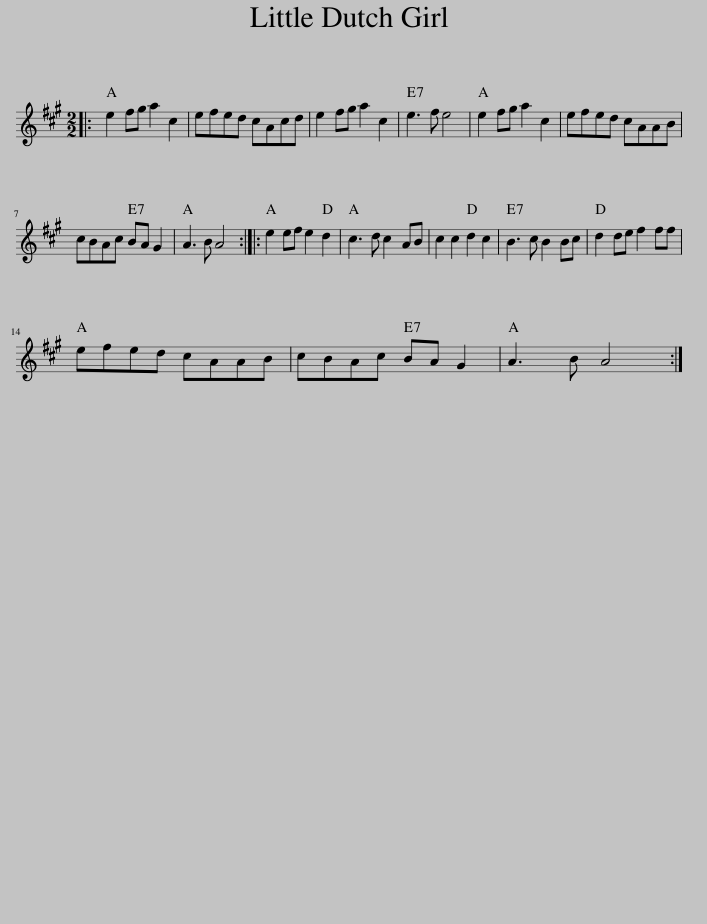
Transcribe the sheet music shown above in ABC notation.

X:1
L:1/8
M:2/2
I:linebreak $
K:A
V:1 treble
V:1
|: e2 fg a2 c2 | efed cAcd | e2 fg a2 c2 | e3 f e4 | e2 fg a2 c2 | %5
 efed cAAB |$ cBAc BA G2 | A3 B A4 :: e2 ef e2 d2 | c3 d c2 AB | %10
 c2 c2 d2 c2 | B3 c B2 Bc | d2 de f2 ff |$ efed cAAB | cBAc BA G2 | %15
 A3 B A4 :| %16
